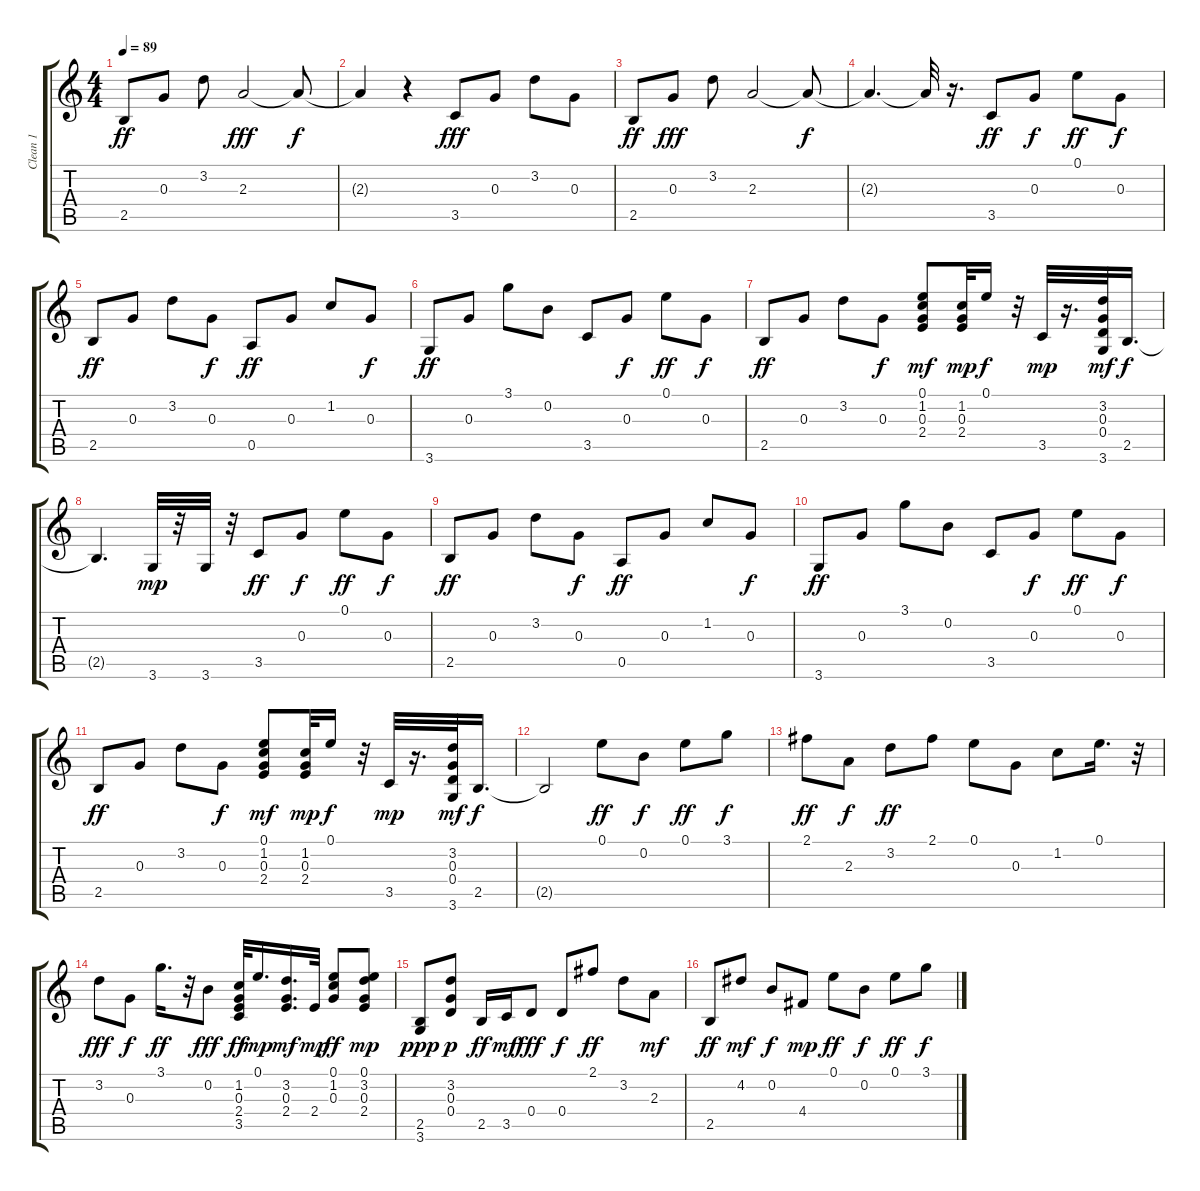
\track ("Clean 1" "Clean 1") {instrument acousticguitarnylon}
\staff {score tabs}
\tuning (E4 B3 G3 D3 A2 E2) {hide}
\ts (4 4)
\tempo 89
\clef g2
\ks c
2.5.8{dy ff} 0.3.8 3.2.8 2.3.2{dy fff} 2.3{t}.8{dy f} |
2.3{t}.4 r.4 3.5.8{dy fff} 0.3.8 3.2.8 0.3.8 |
2.5.8{dy ff} 0.3.8{dy fff} 3.2.8 2.3.2 2.3{t}.8{dy f} |
2.3{t}.4{d} 2.3{t}.32 r.16{d} 3.5.8{dy ff} 0.3.8{dy f} 0.1.8{dy ff} 0.3.8{dy f} |
2.5.8{dy ff} 0.3.8 3.2.8 0.3.8{dy f} 0.5.8{dy ff} 0.3.8 1.2.8 0.3.8{dy f} |
3.6.8{dy ff} 0.3.8 3.1.8 0.2.8 3.5.8 0.3.8{dy f} 0.1.8{dy ff} 0.3.8{dy f} |
2.5.8{dy ff} 0.3.8 3.2.8 0.3.8{dy f} (0.1 1.2 0.3 2.4).8{dy mf} (1.2 0.3 2.4).32{dy mp} 0.1.16{dy f} r.32 3.5.32{dy mp} r.16{d} (3.2 0.3 0.4 3.6).32{dy mf} 2.5.16{d dy f} |
2.5{t}.4{d} 3.6.32{dy mp} r.32 3.6.32 r.32 3.5.8{dy ff} 0.3.8{dy f} 0.1.8{dy ff} 0.3.8{dy f} |
2.5.8{dy ff} 0.3.8 3.2.8 0.3.8{dy f} 0.5.8{dy ff} 0.3.8 1.2.8 0.3.8{dy f} |
3.6.8{dy ff} 0.3.8 3.1.8 0.2.8 3.5.8 0.3.8{dy f} 0.1.8{dy ff} 0.3.8{dy f} |
2.5.8{dy ff} 0.3.8 3.2.8 0.3.8{dy f} (0.1 1.2 0.3 2.4).8{dy mf} (1.2 0.3 2.4).32{dy mp} 0.1.16{dy f} r.32 3.5.32{dy mp} r.16{d} (3.2 0.3 0.4 3.6).32{dy mf} 2.5.16{d dy f} |
2.5{t}.2 0.1.8{dy ff} 0.2.8{dy f} 0.1.8{dy ff} 3.1.8{dy f} |
2.1.8{dy ff} 2.3.8{dy f} 3.2.8{dy ff} 2.1.8 0.1.8 0.3.8 1.2.8 0.1.16{d} r.32 |
3.2.8{dy fff} 0.3.8{dy f} 3.1.16{d dy ff} r.32 0.2.8{dy fff} (1.2 0.3 2.4 3.5).32{dy ff} 0.1.16{d dy mp} (3.2 0.3 2.4).16{d dy mf} 2.4.32{dy mp} (0.1 1.2 0.3).8{dy ff} (0.1 3.2 0.3 2.4).8{dy mp} |
(2.5 3.6).8{dy ppp} (3.2 0.3 0.4).8{dy p} 2.5.16{dy ff} 3.5.16{dy mf} 0.4.8{dy fff} 0.4.8{dy f} 2.1.8{dy ff} 3.2.8 2.3.8{dy mf} |
2.5.8{dy ff} 4.2.8{dy mf} 0.2.8{dy f} 4.4.8{dy mp} 0.1.8{dy ff} 0.2.8{dy f} 0.1.8{dy ff} 3.1.8{dy f}
